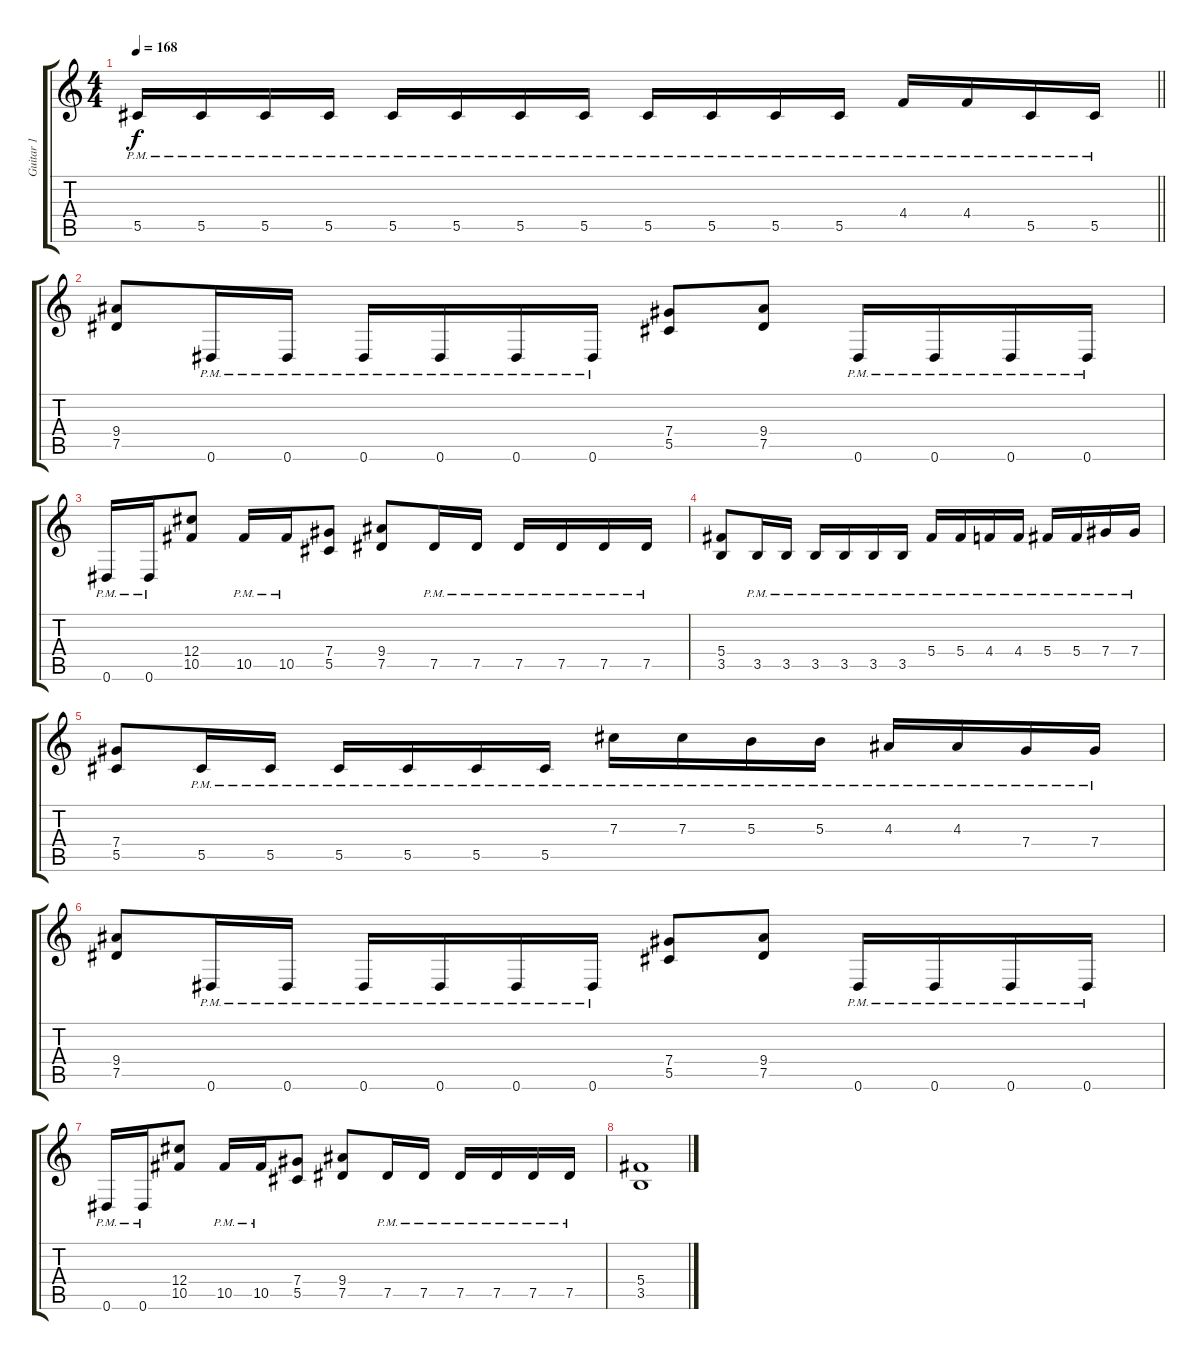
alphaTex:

\track ("Guitar 1" "Guitar 1") {instrument distortionguitar}
\staff {score tabs}
\tuning (Eb4 Bb3 Gb3 Db3 Ab2 Eb2) {hide}
\ts (4 4)
\tempo 168
\clef g2
\barLineRight lightlight
\ks c
5.5{pm}.16{dy f} 5.5{pm}.16 5.5{pm}.16 5.5{pm}.16 5.5{pm}.16 5.5{pm}.16 5.5{pm}.16 5.5{pm}.16 5.5{pm}.16 5.5{pm}.16 5.5{pm}.16 5.5{pm}.16 4.4{pm}.16 4.4{pm}.16 5.5{pm}.16 5.5{pm}.16 |
(9.4 7.5).8 0.6{pm}.16 0.6{pm}.16 0.6{pm}.16 0.6{pm}.16 0.6{pm}.16 0.6{pm}.16 (7.4 5.5).8 (9.4 7.5).8 0.6{pm}.16 0.6{pm}.16 0.6{pm}.16 0.6{pm}.16 |
0.6{pm}.16 0.6{pm}.16 (12.4 10.5).8 10.5{pm}.16 10.5{pm}.16 (7.4 5.5).8 (9.4 7.5).8 7.5{pm}.16 7.5{pm}.16 7.5{pm}.16 7.5{pm}.16 7.5{pm}.16 7.5{pm}.16 |
(5.4 3.5).8 3.5{pm}.16 3.5{pm}.16 3.5{pm}.16 3.5{pm}.16 3.5{pm}.16 3.5{pm}.16 5.4{pm}.16 5.4{pm}.16 4.4{pm}.16 4.4{pm}.16 5.4{pm}.16 5.4{pm}.16 7.4{pm}.16 7.4{pm}.16 |
(7.4 5.5).8 5.5{pm}.16 5.5{pm}.16 5.5{pm}.16 5.5{pm}.16 5.5{pm}.16 5.5{pm}.16 7.3{pm}.16 7.3{pm}.16 5.3{pm}.16 5.3{pm}.16 4.3{pm}.16 4.3{pm}.16 7.4{pm}.16 7.4{pm}.16 |
(9.4 7.5).8 0.6{pm}.16 0.6{pm}.16 0.6{pm}.16 0.6{pm}.16 0.6{pm}.16 0.6{pm}.16 (7.4 5.5).8 (9.4 7.5).8 0.6{pm}.16 0.6{pm}.16 0.6{pm}.16 0.6{pm}.16 |
0.6{pm}.16 0.6{pm}.16 (12.4 10.5).8 10.5{pm}.16 10.5{pm}.16 (7.4 5.5).8 (9.4 7.5).8 7.5{pm}.16 7.5{pm}.16 7.5{pm}.16 7.5{pm}.16 7.5{pm}.16 7.5{pm}.16 |
(5.4 3.5).1
